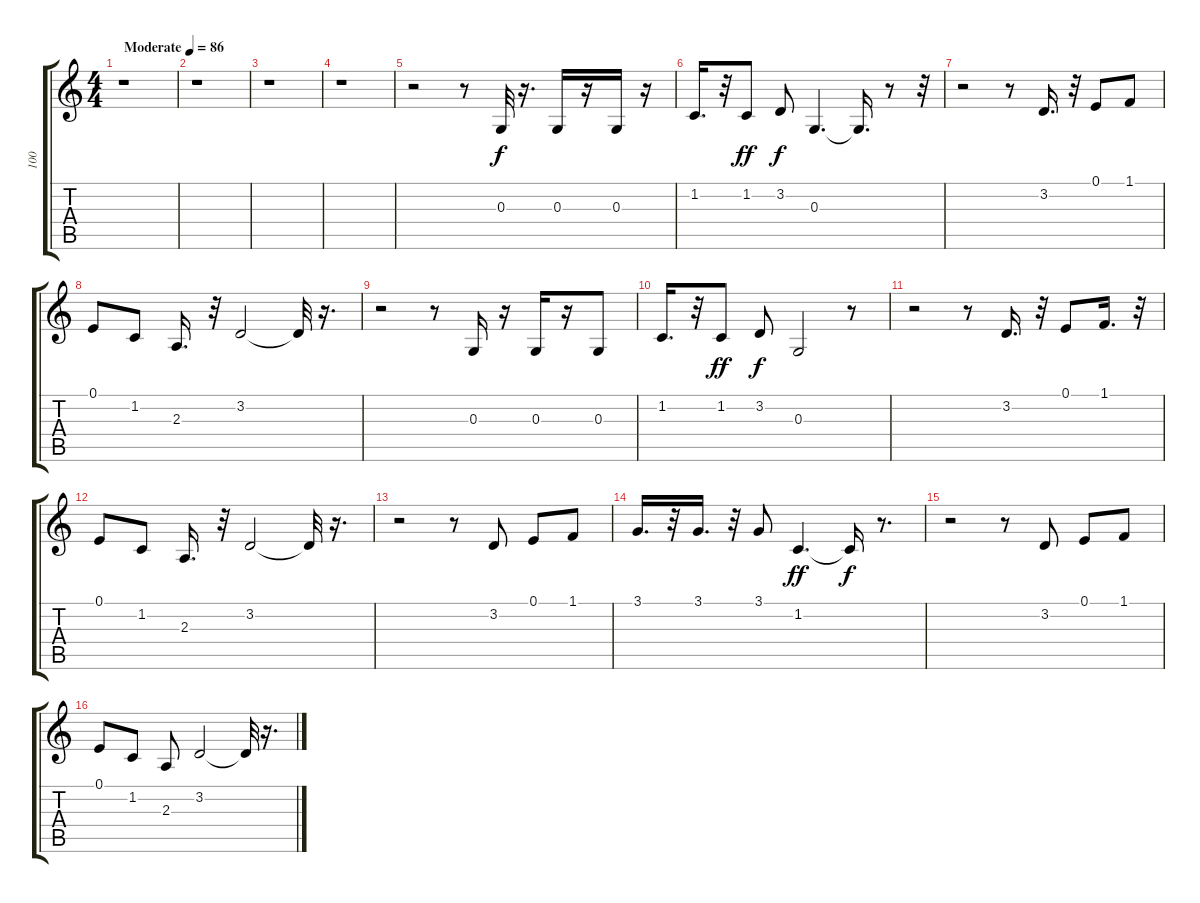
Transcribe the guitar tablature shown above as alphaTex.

\track ("100" "100") {instrument fx4atmosphere}
\staff {score tabs}
\tuning (E4 B3 G3 D3 A2 E2) {hide}
\ts (4 4)
\tempo (86 "Moderate")
\clef g2
\ks c
r.1{dy f instrument fx4atmosphere} |
r.1 |
r.1 |
r.1 |
r.2 r.8 0.3.32 r.16{d} 0.3.16 r.16 0.3.16 r.16 |
1.2.16{d} r.32 1.2.8{dy ff} 3.2.8{dy f} 0.3.4{d} 0.3{t}.16{d} r.8 r.32 |
r.2 r.8 3.2.16{d} r.32 0.1.8 1.1.8 |
0.1.8 1.2.8 2.3.16{d} r.32 3.2.2 3.2{t}.32 r.16{d} |
r.2 r.8 0.3.16 r.16 0.3.16 r.16 0.3.8 |
1.2.16{d} r.32 1.2.8{dy ff} 3.2.8{dy f} 0.3.2 r.8 |
r.2 r.8 3.2.16{d} r.32 0.1.8 1.1.16{d} r.32 |
0.1.8 1.2.8 2.3.16{d} r.32 3.2.2 3.2{t}.32 r.16{d} |
r.2 r.8 3.2.8 0.1.8 1.1.8 |
3.1.16{d} r.32 3.1.16{d} r.32 3.1.8 1.2.4{d dy ff} 1.2{t}.16{dy f} r.8{d} |
r.2 r.8 3.2.8 0.1.8 1.1.8 |
0.1.8 1.2.8 2.3.8 3.2.2 3.2{t}.32 r.16{d}
